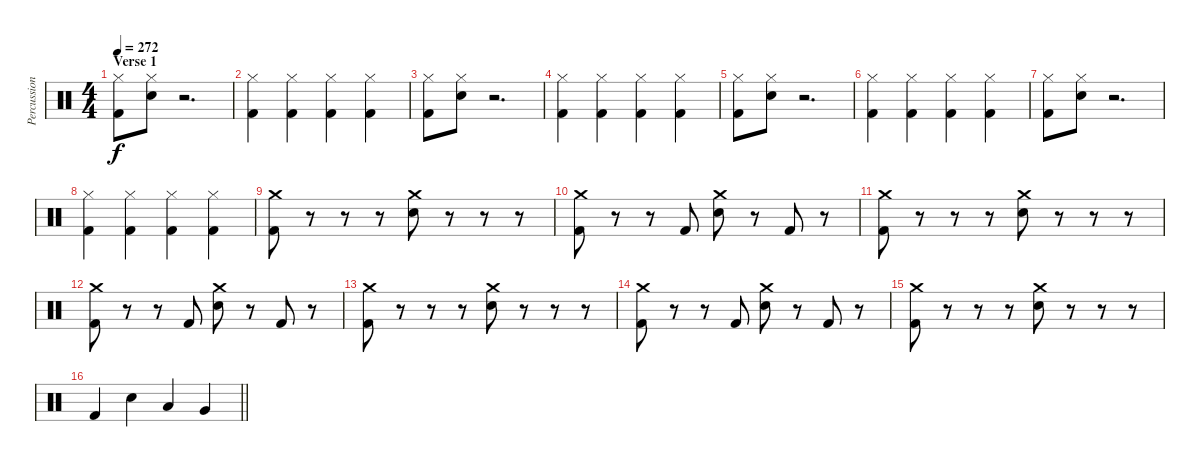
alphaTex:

\track ("Percussion" "Percussion") {instrument percussion}
\staff {score}
\articulation defaults
\ts (4 4)
\section ("" "Verse 1")
\tempo 272
\clef neutral
\ks c
("Hi-Hat (closed)" "Kick (hit) 2").8{dy f} ("Hi-Hat (closed)" "Electric Snare (hit)").8 r.2{d} |
("Hi-Hat (closed)" "Kick (hit) 2").4 ("Hi-Hat (closed)" "Kick (hit) 2").4 ("Hi-Hat (closed)" "Kick (hit) 2").4 ("Hi-Hat (closed)" "Kick (hit) 2").4 |
("Hi-Hat (closed)" "Kick (hit) 2").8 ("Hi-Hat (closed)" "Electric Snare (hit)").8 r.2{d} |
("Hi-Hat (closed)" "Kick (hit) 2").4 ("Hi-Hat (closed)" "Kick (hit) 2").4 ("Hi-Hat (closed)" "Kick (hit) 2").4 ("Hi-Hat (closed)" "Kick (hit) 2").4 |
("Hi-Hat (closed)" "Kick (hit) 2").8 ("Hi-Hat (closed)" "Electric Snare (hit)").8 r.2{d} |
("Hi-Hat (closed)" "Kick (hit) 2").4 ("Hi-Hat (closed)" "Kick (hit) 2").4 ("Hi-Hat (closed)" "Kick (hit) 2").4 ("Hi-Hat (closed)" "Kick (hit) 2").4 |
("Hi-Hat (closed)" "Kick (hit) 2").8 ("Hi-Hat (closed)" "Electric Snare (hit)").8 r.2{d} |
("Hi-Hat (closed)" "Kick (hit) 2").4 ("Hi-Hat (closed)" "Kick (hit) 2").4 ("Hi-Hat (closed)" "Kick (hit) 2").4 ("Hi-Hat (closed)" "Kick (hit) 2").4 |
("Crash medium (hit)" "Kick (hit) 2").8 r.8 r.8 r.8 ("Crash medium (hit)" "Electric Snare (hit)").8 r.8 r.8 r.8 |
("Crash medium (hit)" "Kick (hit) 2").8 r.8 r.8 "Kick (hit) 2".8 ("Crash medium (hit)" "Electric Snare (hit)").8 r.8 "Kick (hit) 2".8 r.8 |
("Crash medium (hit)" "Kick (hit) 2").8 r.8 r.8 r.8 ("Crash medium (hit)" "Electric Snare (hit)").8 r.8 r.8 r.8 |
("Crash medium (hit)" "Kick (hit) 2").8 r.8 r.8 "Kick (hit) 2".8 ("Crash medium (hit)" "Electric Snare (hit)").8 r.8 "Kick (hit) 2".8 r.8 |
("Crash medium (hit)" "Kick (hit) 2").8 r.8 r.8 r.8 ("Crash medium (hit)" "Electric Snare (hit)").8 r.8 r.8 r.8 |
("Crash medium (hit)" "Kick (hit) 2").8 r.8 r.8 "Kick (hit) 2".8 ("Crash medium (hit)" "Electric Snare (hit)").8 r.8 "Kick (hit) 2".8 r.8 |
("Crash medium (hit)" "Kick (hit) 2").8 r.8 r.8 r.8 ("Crash medium (hit)" "Electric Snare (hit)").8 r.8 r.8 r.8 |
\barLineRight lightlight "Kick (hit) 2".4 "Electric Snare (hit)".4 "Low Tom (hit)".4 "Very Low Tom (hit)".4
